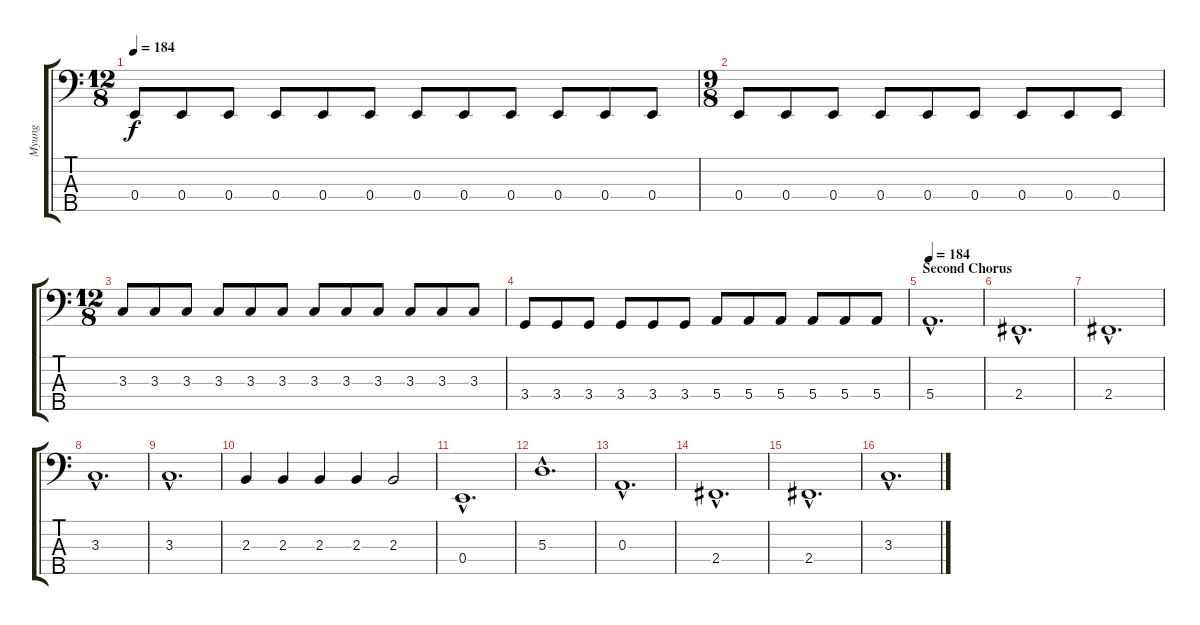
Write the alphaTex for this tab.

\track ("Myung" "Myung") {instrument electricbassfinger}
\staff {score tabs}
\tuning (G2 D2 A1 E1 B0) {hide}
\ts (12 8)
\tempo 184
\clef f4
\ks c
0.4.8{dy f} 0.4.8 0.4.8 0.4.8 0.4.8 0.4.8 0.4.8 0.4.8 0.4.8 0.4.8 0.4.8 0.4.8 |
\ts (9 8)
0.4.8 0.4.8 0.4.8 0.4.8 0.4.8 0.4.8 0.4.8 0.4.8 0.4.8 |
\ts (12 8)
3.3.8 3.3.8 3.3.8 3.3.8 3.3.8 3.3.8 3.3.8 3.3.8 3.3.8 3.3.8 3.3.8 3.3.8 |
3.4.8 3.4.8 3.4.8 3.4.8 3.4.8 3.4.8 5.4.8 5.4.8 5.4.8 5.4.8 5.4.8 5.4.8 |
\section ("" "Second Chorus")
\tempo 184
5.4{hac}.1{d} |
2.4{hac}.1{d} |
2.4{hac}.1{d} |
3.3{hac}.1{d} |
3.3{hac}.1{d} |
2.3.4 2.3.4 2.3.4 2.3.4 2.3.2 |
0.4{hac}.1{d} |
5.3{hac}.1{d} |
0.3{hac}.1{d} |
2.4{hac}.1{d} |
2.4{hac}.1{d} |
3.3{hac}.1{d}
